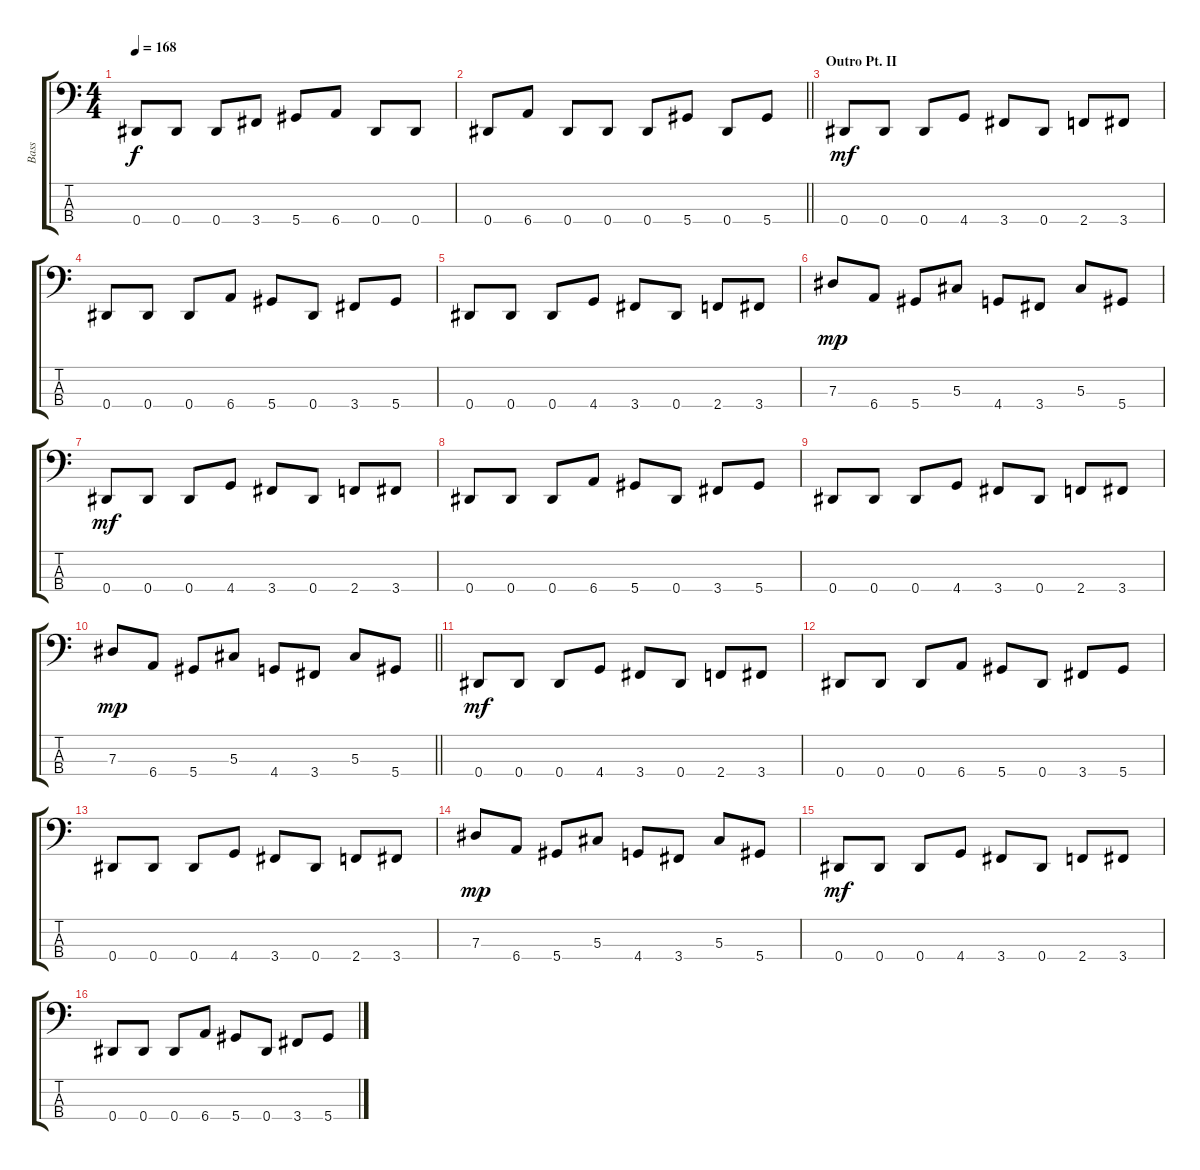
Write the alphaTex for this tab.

\track ("Bass" "Bass") {instrument electricbassfinger}
\staff {score tabs}
\tuning (Gb2 Db2 Ab1 Eb1) {hide}
\ts (4 4)
\tempo 168
\clef f4
\ks c
0.4.8{dy f} 0.4.8 0.4.8 3.4.8 5.4.8 6.4.8 0.4.8 0.4.8 |
\barLineRight lightlight
0.4.8 6.4.8 0.4.8 0.4.8 0.4.8 5.4.8 0.4.8 5.4.8 |
\section ("" "Outro Pt. II")
0.4.8{dy mf} 0.4.8 0.4.8 4.4.8 3.4.8 0.4.8 2.4.8 3.4.8 |
0.4.8 0.4.8 0.4.8 6.4.8 5.4.8 0.4.8 3.4.8 5.4.8 |
0.4.8 0.4.8 0.4.8 4.4.8 3.4.8 0.4.8 2.4.8 3.4.8 |
7.3.8{dy mp} 6.4.8 5.4.8 5.3.8 4.4.8 3.4.8 5.3.8 5.4.8 |
0.4.8{dy mf} 0.4.8 0.4.8 4.4.8 3.4.8 0.4.8 2.4.8 3.4.8 |
0.4.8 0.4.8 0.4.8 6.4.8 5.4.8 0.4.8 3.4.8 5.4.8 |
0.4.8 0.4.8 0.4.8 4.4.8 3.4.8 0.4.8 2.4.8 3.4.8 |
\barLineRight lightlight
7.3.8{dy mp} 6.4.8 5.4.8 5.3.8 4.4.8 3.4.8 5.3.8 5.4.8 |
0.4.8{dy mf} 0.4.8 0.4.8 4.4.8 3.4.8 0.4.8 2.4.8 3.4.8 |
0.4.8 0.4.8 0.4.8 6.4.8 5.4.8 0.4.8 3.4.8 5.4.8 |
0.4.8 0.4.8 0.4.8 4.4.8 3.4.8 0.4.8 2.4.8 3.4.8 |
7.3.8{dy mp} 6.4.8 5.4.8 5.3.8 4.4.8 3.4.8 5.3.8 5.4.8 |
0.4.8{dy mf} 0.4.8 0.4.8 4.4.8 3.4.8 0.4.8 2.4.8 3.4.8 |
0.4.8 0.4.8 0.4.8 6.4.8 5.4.8 0.4.8 3.4.8 5.4.8
